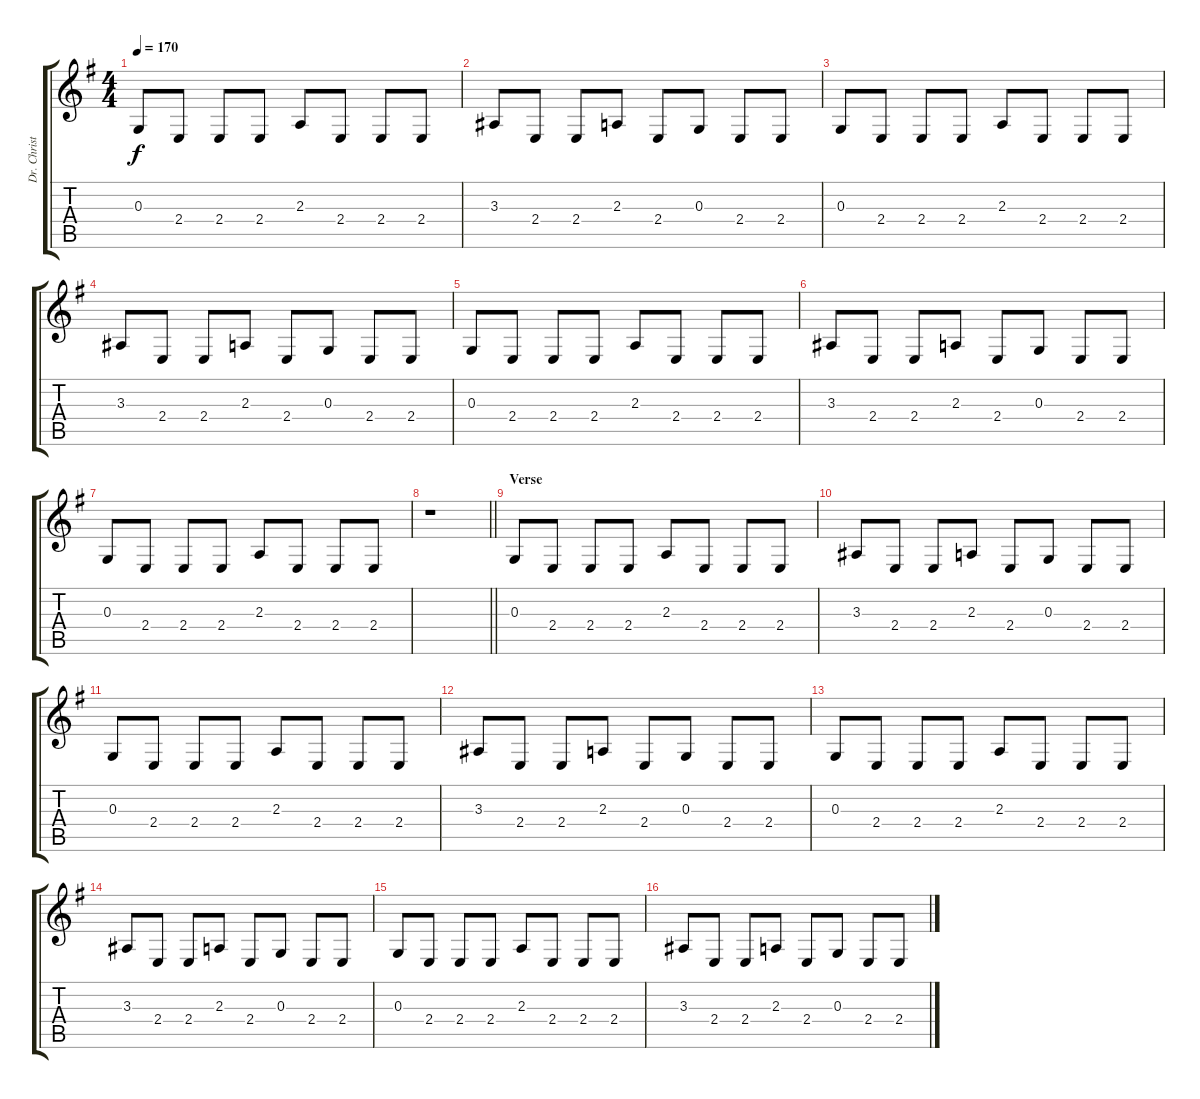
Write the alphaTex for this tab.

\track ("Dr. Christian Lorenz - Keyboard I" "Dr. Christ") {instrument synthbrass1}
\staff {score tabs}
\tuning (E4 B3 G3 D3 A2 E2) {hide}
\ts (4 4)
\tempo 170
\clef g2
\ks g
0.3.8{dy f} 2.4.8 2.4.8 2.4.8 2.3.8 2.4.8 2.4.8 2.4.8 |
3.3.8 2.4.8 2.4.8 2.3.8 2.4.8 0.3.8 2.4.8 2.4.8 |
0.3.8 2.4.8 2.4.8 2.4.8 2.3.8 2.4.8 2.4.8 2.4.8 |
3.3.8 2.4.8 2.4.8 2.3.8 2.4.8 0.3.8 2.4.8 2.4.8 |
0.3.8 2.4.8 2.4.8 2.4.8 2.3.8 2.4.8 2.4.8 2.4.8 |
3.3.8 2.4.8 2.4.8 2.3.8 2.4.8 0.3.8 2.4.8 2.4.8 |
0.3.8 2.4.8 2.4.8 2.4.8 2.3.8 2.4.8 2.4.8 2.4.8 |
\barLineRight lightlight
r.1 |
\section ("" "Verse ")
0.3.8 2.4.8 2.4.8 2.4.8 2.3.8 2.4.8 2.4.8 2.4.8 |
3.3.8 2.4.8 2.4.8 2.3.8 2.4.8 0.3.8 2.4.8 2.4.8 |
0.3.8 2.4.8 2.4.8 2.4.8 2.3.8 2.4.8 2.4.8 2.4.8 |
3.3.8 2.4.8 2.4.8 2.3.8 2.4.8 0.3.8 2.4.8 2.4.8 |
0.3.8 2.4.8 2.4.8 2.4.8 2.3.8 2.4.8 2.4.8 2.4.8 |
3.3.8 2.4.8 2.4.8 2.3.8 2.4.8 0.3.8 2.4.8 2.4.8 |
0.3.8 2.4.8 2.4.8 2.4.8 2.3.8 2.4.8 2.4.8 2.4.8 |
3.3.8 2.4.8 2.4.8 2.3.8 2.4.8 0.3.8 2.4.8 2.4.8
